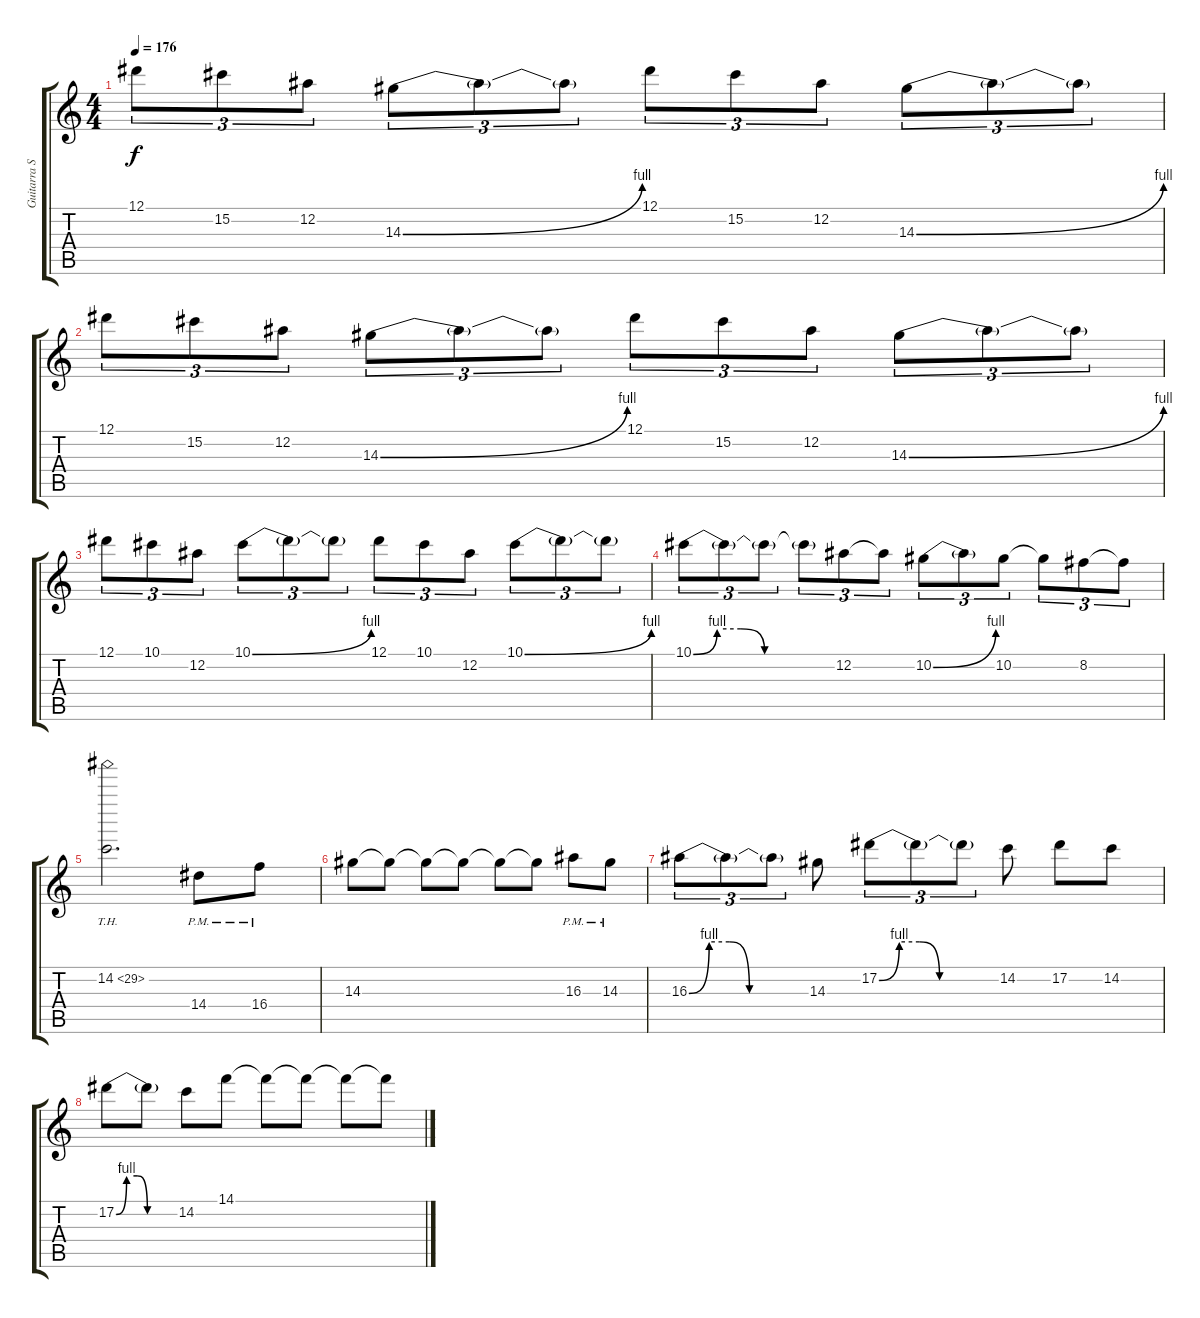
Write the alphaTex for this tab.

\track ("Guitarra Solo" "Guitarra S") {instrument distortionguitar}
\staff {score tabs}
\tuning (Eb4 Bb3 Gb3 Db3 Ab2 Eb2) {hide}
\ts (4 4)
\tempo 176
\clef g2
\ks c
12.1.8{tu (3 2) dy f} 15.2.8{tu (3 2)} 12.2.8{tu (3 2)} 14.3{be (bend 0 0 60 4)}.8{tu (3 2)} 14.3{t}.8{tu (3 2)} 14.3{t}.8{tu (3 2)} 12.1.8{tu (3 2)} 15.2.8{tu (3 2)} 12.2.8{tu (3 2)} 14.3{be (bend 0 0 60 4)}.8{tu (3 2)} 14.3{t}.8{tu (3 2)} 14.3{t}.8{tu (3 2)} |
12.1.8{tu (3 2)} 15.2.8{tu (3 2)} 12.2.8{tu (3 2)} 14.3{be (bend 0 0 60 4)}.8{tu (3 2)} 14.3{t}.8{tu (3 2)} 14.3{t}.8{tu (3 2)} 12.1.8{tu (3 2)} 15.2.8{tu (3 2)} 12.2.8{tu (3 2)} 14.3{be (bend 0 0 60 4)}.8{tu (3 2)} 14.3{t}.8{tu (3 2)} 14.3{t}.8{tu (3 2)} |
12.1.8{tu (3 2)} 10.1.8{tu (3 2)} 12.2.8{tu (3 2)} 10.1{be (bend 0 0 60 4)}.8{tu (3 2)} 10.1{t}.8{tu (3 2)} 10.1{t}.8{tu (3 2)} 12.1.8{tu (3 2)} 10.1.8{tu (3 2)} 12.2.8{tu (3 2)} 10.1{be (bend 0 0 60 4)}.8{tu (3 2)} 10.1{t}.8{tu (3 2)} 10.1{t}.8{tu (3 2)} |
10.1{be (custom 0 0 10 4 20 4 30 0 60 0)}.8{tu (3 2)} 10.1{t}.8{tu (3 2)} 10.1{t}.8{tu (3 2)} 10.1{t}.8{tu (3 2)} 12.2.8{tu (3 2)} 12.2{t}.8{tu (3 2)} 10.2{be (bend 0 0 60 4)}.8{tu (3 2)} 10.2{t}.8{tu (3 2)} 10.2.8{tu (3 2)} 10.2{t}.8{tu (3 2)} 8.2.8{tu (3 2)} 8.2{t}.8{tu (3 2)} |
14.2{th 15}.2{d} 14.4{pm}.8 16.4{pm}.8 |
14.3.8 14.3{t}.8 14.3{t}.8 14.3{t}.8 14.3{t}.8 14.3{t}.8 16.3{pm}.8 14.3{pm}.8 |
16.3{be (custom 0 0 10 4 20 4 30 0 60 0)}.8{tu (3 2)} 16.3{t}.8{tu (3 2)} 16.3{t}.8{tu (3 2)} 14.3.8 17.2{be (custom 0 0 10 4 20 4 30 0 60 0)}.8{tu (3 2)} 17.2{t}.8{tu (3 2)} 17.2{t}.8{tu (3 2)} 14.2.8 17.2.8 14.2.8 |
17.2{be (custom 0 0 10 4 20 4 30 0 60 0)}.8 17.2{t}.8 14.2.8 14.1.8 14.1{t}.8 14.1{t}.8 14.1{t}.8 14.1{t}.8
